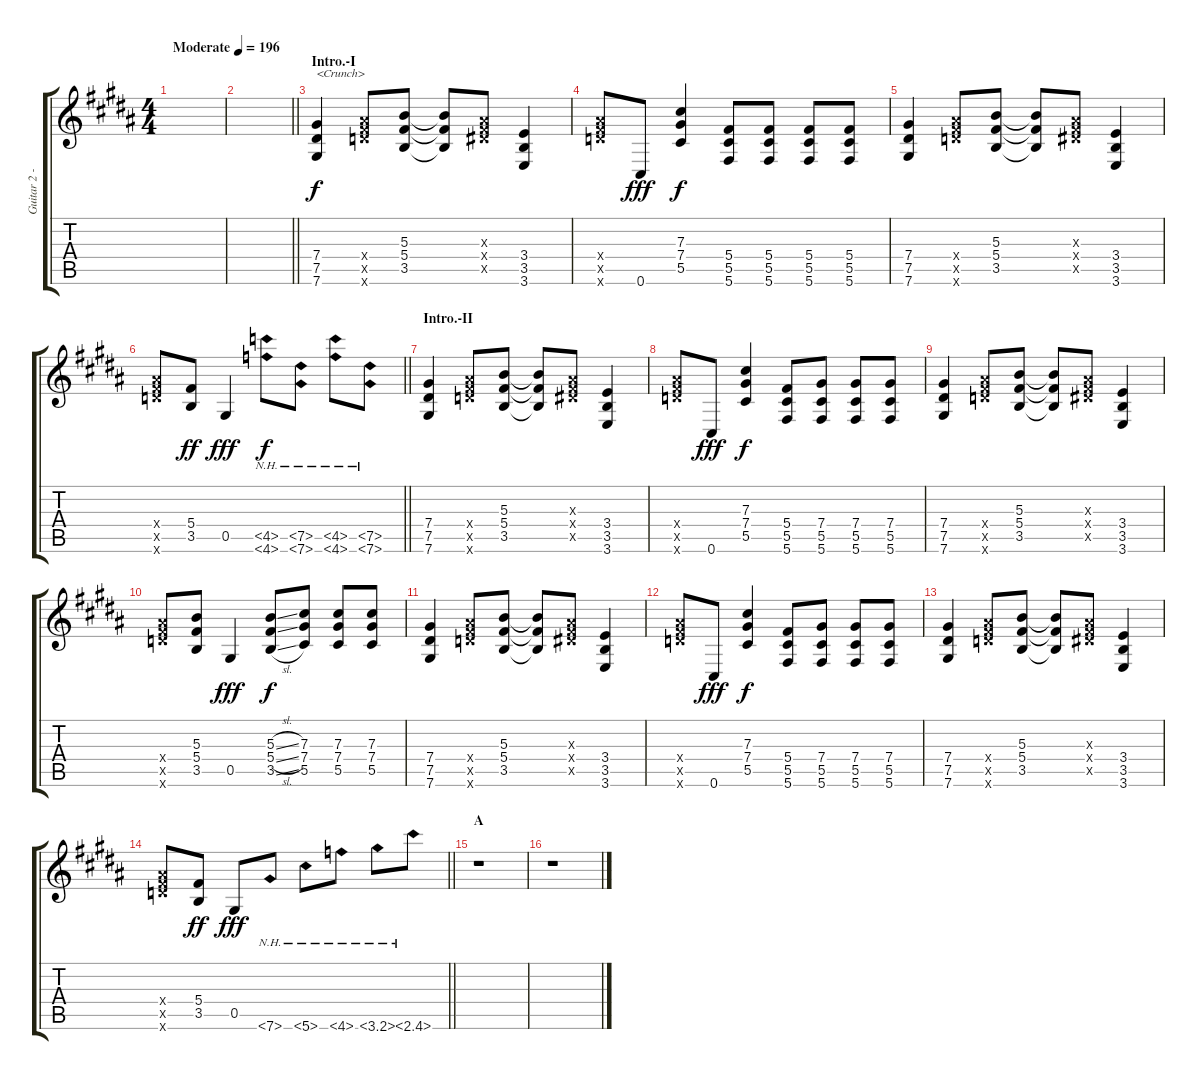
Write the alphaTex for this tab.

\track ("Guitar 2 - Sunao" "Guitar 2 -") {instrument distortionguitar}
\staff {score tabs}
\tuning (Eb4 Bb3 Gb3 Db3 Ab2 Db2) {hide}
\ts (4 4)
\tempo (196 "Moderate")
\clef g2
\ks b
|
\barLineRight lightlight
|
\section ("" "Intro.-I")
(7.4 7.5 7.6).4{txt "<Crunch>" balance 8} (9.4{x} 10.5{x} 13.6{x}).8 (5.3 5.4 3.5).8 (5.3{t} 5.4{t} 3.5{t}).8 (4.3{x} 5.4{x} 7.5{x}).8 (3.4 3.5 3.6).4 |
(9.4{x} 10.5{x} 13.6{x}).8 0.6.8{dy fff} (7.3 7.4 5.5).4{dy f} (5.4 5.5 5.6).8 (5.4 5.5 5.6).8 (5.4 5.5 5.6).8 (5.4 5.5 5.6).8 |
(7.4 7.5 7.6).4 (9.4{x} 10.5{x} 13.6{x}).8 (5.3 5.4 3.5).8 (5.3{t} 5.4{t} 3.5{t}).8 (4.3{x} 5.4{x} 7.5{x}).8 (3.4 3.5 3.6).4 |
\barLineRight lightlight
(9.4{x} 10.5{x} 13.6{x}).8 (5.4 3.5).8{dy ff} 0.5.4{dy fff} (4.5{nh} 4.6{nh}).8{dy f} (7.5{nh} 7.6{nh}).8 (4.5{nh} 4.6{nh}).8 (7.5{nh} 7.6{nh}).8 |
\section ("" "Intro.-II")
(7.4 7.5 7.6).4{balance 16} (9.4{x} 10.5{x} 13.6{x}).8 (5.3 5.4 3.5).8 (5.3{t} 5.4{t} 3.5{t}).8 (4.3{x} 5.4{x} 7.5{x}).8 (3.4 3.5 3.6).4 |
(9.4{x} 10.5{x} 13.6{x}).8 0.6.8{dy fff} (7.3 7.4 5.5).4{dy f} (5.4 5.5 5.6).8 (7.4 5.5 5.6).8 (7.4 5.5 5.6).8 (7.4 5.5 5.6).8 |
(7.4 7.5 7.6).4 (9.4{x} 10.5{x} 13.6{x}).8 (5.3 5.4 3.5).8 (5.3{t} 5.4{t} 3.5{t}).8 (4.3{x} 5.4{x} 7.5{x}).8 (3.4 3.5 3.6).4 |
(9.4{x} 10.5{x} 13.6{x}).8 (5.3 5.4 3.5).8 0.5.4{dy fff} (5.3{sl} 5.4{sl} 3.5{sl}).8{dy f} (7.3 7.4 5.5).8 (7.3 7.4 5.5).8 (7.3 7.4 5.5).8 |
(7.4 7.5 7.6).4 (9.4{x} 10.5{x} 13.6{x}).8 (5.3 5.4 3.5).8 (5.3{t} 5.4{t} 3.5{t}).8 (4.3{x} 5.4{x} 7.5{x}).8 (3.4 3.5 3.6).4 |
(9.4{x} 10.5{x} 13.6{x}).8 0.6.8{dy fff} (7.3 7.4 5.5).4{dy f} (5.4 5.5 5.6).8 (7.4 5.5 5.6).8 (7.4 5.5 5.6).8 (7.4 5.5 5.6).8 |
(7.4 7.5 7.6).4 (9.4{x} 10.5{x} 13.6{x}).8 (5.3 5.4 3.5).8 (5.3{t} 5.4{t} 3.5{t}).8 (4.3{x} 5.4{x} 7.5{x}).8 (3.4 3.5 3.6).4 |
\barLineRight lightlight
(9.4{x} 10.5{x} 13.6{x}).8 (5.4 3.5).8{dy ff} 0.5.8{dy fff} 7.6{nh}.8 5.6{nh}.8 4.6{nh}.8 3.6{nh}.8 2.6{nh}.8 |
\section ("" "A")
r.1 |
r.1
